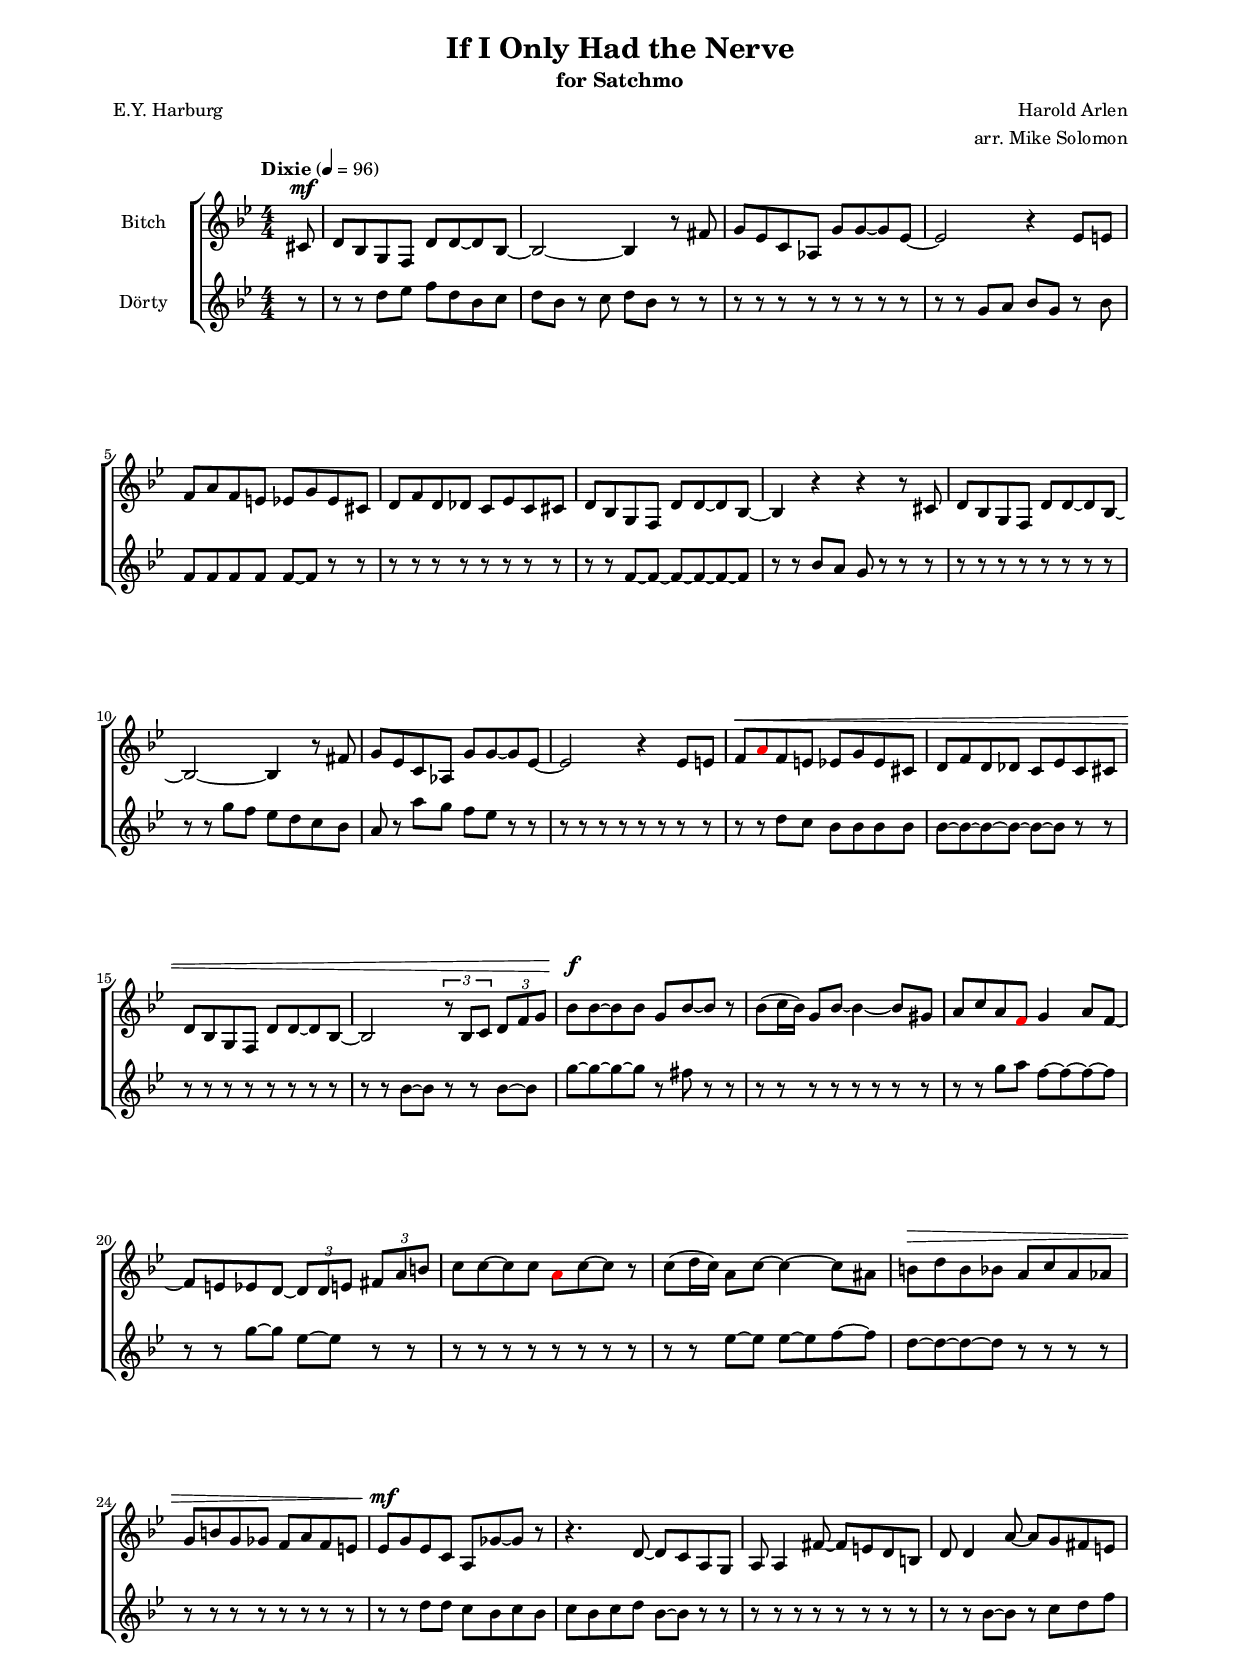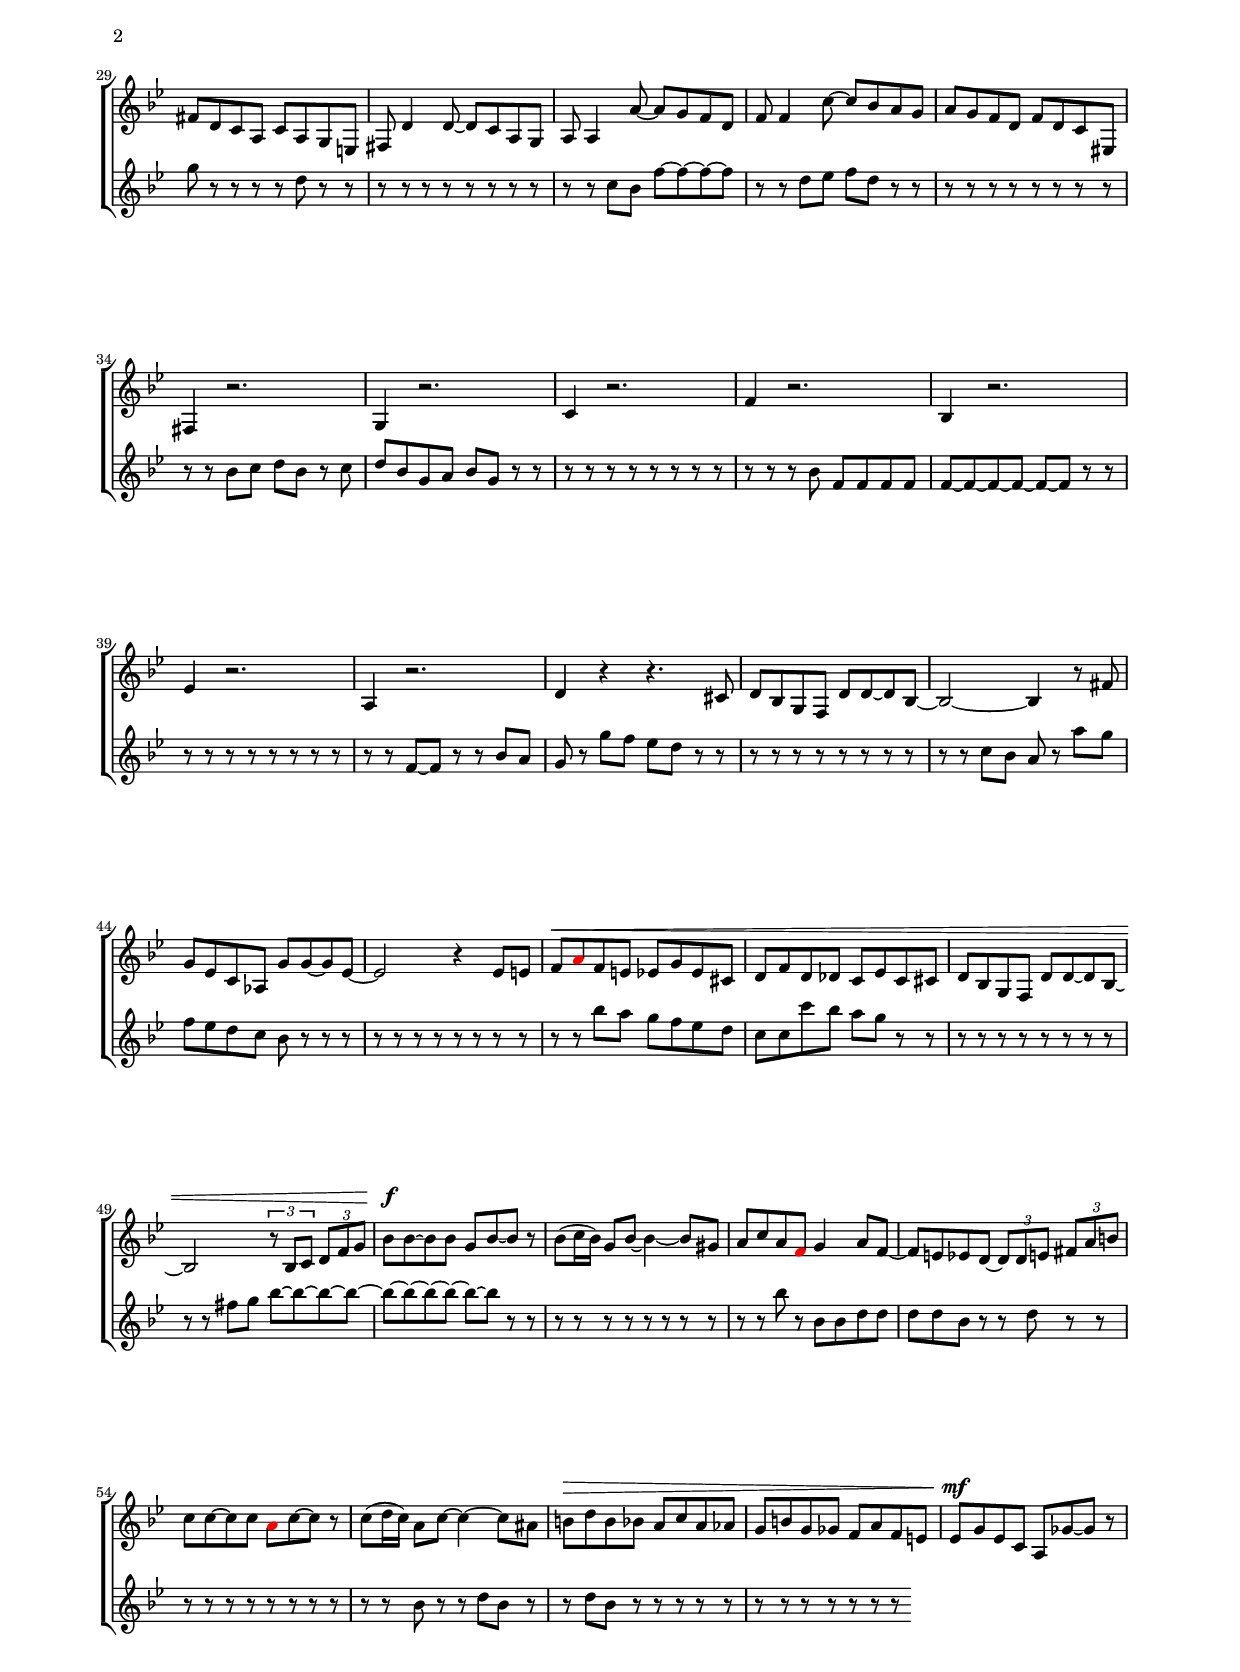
\version "2.19.0"
\include "defs-devel.ly"

marD = \markup \null
elsD = \markup \null
mikD = \markup \null
rynZ = \markup \null
desD = \markup \null

#(set-global-staff-size 15.87)
autoBeamInstruction = \autoBeamOn

solo = \markup \italic "solo"
psolo = \markup \italic "(solo)"
skat = \markup \italic "sit skat"
shoot = \markup \italic "SYT"

\header {
  title = "If I Only Had the Nerve"
  subtitle = "for Satchmo"
  %title = "Somewhere Over the Rainbow"
  composer = "Harold Arlen"
  poet = "E.Y. Harburg"
  arranger = "arr. Mike Solomon"
  %arranger = "arr. (anon)"
}
\paper {
  #(define fonts
    (set-global-fonts
    #:music "lilyjazz"
    #:brace "lilyjazz"
    #:roman "LilyJAZZText"
    #:sans "LilyJAZZChord"
    #:factor (/ staff-height pt 20)
  ))
  ragged-right = ##f
  left-margin = 0.75\in
  right-margin = 0.75\in
  %top-margin = 0.5\in
  bottom-margin = 0.6\in
  ragged-last-bottom = ##f
  %max-systems-per-page = #2
  %oddHeaderMarkup = "FIRST FULL DRAFT 20.10.14 4:44"
  %evenHeaderMarkup = "FIRST FULL DRAFT 20.10.14 4:44"
}


#(ly:set-option 'point-and-click #f)

#(set-global-staff-size 15.87)

railroad =  {
  \once \override BreathingSign.text = \markup \musicglyph #"scripts.caesura.straight"
  \breathe
}
myred = \once \override NoteHead #'color = #red

php = \once \override Hairpin.stencil = #(parenthesize-callback ly:hairpin::print)

\paper {
  footnote-separator-markup = \markup { \column { " "\override #`(span-factor . 1/5) { \draw-hline } }}
  footnote-padding = 1\mm
  top-system-spacing = #'((basic-distance . 1) (minimum-distance . 0) (padding . 1) (stretchability . 40))
  bottom-system-spacing = #'((basic-distance . 1) (minimum-distance . 0) (padding . 1) (stretchability . 50))
  ragged-right = ##f
}

prefatoryMatter = {
  \key bes \major
  \autoBeamInstruction
  \time 4/4
}

scorePrefatoryMatter = {
  \prefatoryMatter
  \partial 8
}

midiPrefatoryMatter = {
  \prefatoryMatter
  \partial 8
}

theme = \relative c {
  cis8-\tag #'first \mf |
  d8 bes8 g8 f8 d'8 d8 ~ d8 bes8 ~ |
  bes2 ~ bes4 r8 fis'8 |
  g8 ees8 c8 aes8 g'8 g8 ~ g8 ees8 ~ |
  ees2 r4 ees8 e8 |
  f8-\tag #'second \< \tag #'second { \rred } a8 f8 e8 ees8 g8 ees8 cis8 |
  d8 f8 d8 des8 c8 ees8 c8 cis8 |
  d8 bes8 g8 f8 d'8 d8 ~ d8 bes8 ~ |
  \tag #'first { bes4 }
  \tag #'second { bes2 }
}

marks = {
  \tempo "Dixie" 4=96
  \time 4/4
  \partial 8 s8
  \repeat unfold 25 { s1 }
}

soprano = \transpose c c {
  \transpose c c' \removeWithTag #'second \theme
  r4 r4 r8
  \transpose c c' \removeWithTag #'first \theme
  \relative c' {
    \times 2/3 { r8 bes c } \times 2/3 { d f g } |
    bes8\f bes8 ~ bes8 bes8 g8 bes8 ~ bes8 r8 |
    bes8 ( c16 bes ) g8 bes8 ~ bes4 ~ bes8 gis8 |
    a8 c8 a8 \rred f8 g4 a8 f8 ~ |
    f8 e8 ees8 d8 ~ \times 2/3 { d d e } \times 2/3 { fis a b } |
    c8 c8 ~ c8 c8 \rred a8 c8 ~ c8 r8 |
    c8 ( d16 c ) a8 c8 ~ c4 ~ c8 ais8 |
    b8\> d8 b8 bes8 a8 c8 a8 aes8 |
    g8 b8 g8 ges8 f8 a8 f8 e8 |
    ees8\mf g8 ees8 c8 a8 ges'8 ~ ges8 r8 |
    r4. d8 ~ d c a g |
    a a4 fis'8 ~ fis e d b |
    d d4 a'8 ~ a g fis e |
    fis d c a c a g e |
    fis d'4 d8 ~ d c a g |
    a a4 a'8 ~ a g f d |
    f f4 c'8 ~ c bes a g |
    a g f d f d c eis, |
    fis4 r2. |
    g4 r2. |
    c4 r2. |
    f4 r2. |
    bes,4 r2. |
    ees4 r2. |
    a,4 r2. |
    d4 r4 r4. 
  }
  \transpose c c' \removeWithTag #'first \theme
  \relative c' {
      \times 2/3 { r8 bes c } \times 2/3 { d f g } |
      bes8\f bes8 ~ bes8 bes8 g8 bes8 ~ bes8 r8 |
      bes8 ( c16 bes ) g8 bes8 ~ bes4 ~ bes8 gis8 |
      a8 c8 a8 \rred f8 g4 a8 f8 ~ |
      f8 e8 ees8 d8 ~ \times 2/3 { d d e } \times 2/3 { fis a b } |
      c8 c8 ~ c8 c8 \rred a8 c8 ~ c8 r8 |
      c8 ( d16 c ) a8 c8 ~ c4 ~ c8 ais8 |
      b8\> d8 b8 bes8 a8 c8 a8 aes8 |
      g8 b8 g8 ges8 f8 a8 f8 e8 |
      ees8\mf g8 ees8 c8 a8 ges'8 ~ ges8 r8 |
  }
}

sopranoWords = \lyricmode {
}

test = {
  \transpose g g { r8 r8 r8 d''8 ees''8 f''8 d''8 bes'8 c''8 d''8 bes'8 r8 c''8 d''8 bes'8 r8 r8 r8 r8 r8 r8 r8 r8 r8 r8 r8 r8 g'8 a'8 bes'8 g'8 r8 bes'8 f'8 f'8 f'8 f'8 f'8 ~ f'8 r8 r8 r8 r8 r8 r8 r8 r8 r8 r8 r8 r8 f'8 ~ f'8 ~ f'8 ~ f'8 ~ f'8 ~ f'8 r8 r8 bes'8 a'8 g'8 r8 r8 r8 r8 r8 r8 r8 r8 r8 r8 r8 r8 r8 g''8 f''8 ees''8 d''8 c''8 bes'8 a'8 r8 a''8 g''8 f''8 ees''8 r8 r8 r8 r8 r8 r8 r8 r8 r8 r8 r8 r8 d''8 c''8 bes'8 bes'8 bes'8 bes'8 bes'8 ~ bes'8 ~ bes'8 ~ bes'8 ~ bes'8 ~ bes'8 r8 r8 r8 r8 r8 r8 r8 r8 r8 r8 r8 r8 bes'8 ~ bes'8 r8 r8 bes'8 ~ bes'8 g''8 ~ g''8 ~ g''8 ~ g''8 r8 fis''8 r8 r8 r8 r8 r8 r8 r8 r8 r8 r8 r8 r8 g''8 a''8 f''8 ~ f''8 ~ f''8 ~ f''8 r8 r8 g''8 ~ g''8 ees''8 ~ ees''8 r8 r8 r8 r8 r8 r8 r8 r8 r8 r8 r8 r8 ees''8 ~ ees''8 ees''8 ~ ees''8 f''8 ~ f''8 d''8 ~ d''8 ~ d''8 ~ d''8 r8 r8 r8 r8 r8 r8 r8 r8 r8 r8 r8 r8 r8 r8 d''8 d''8 c''8 bes'8 c''8 bes'8 c''8 bes'8 c''8 d''8 bes'8 ~ bes'8 r8 r8 r8 r8 r8 r8 r8 r8 r8 r8 r8 r8 bes'8 ~ bes'8 r8 c''8 d''8 f''8 g''8 r8 r8 r8 r8 d''8 r8 r8 r8 r8 r8 r8 r8 r8 r8 r8 r8 r8 c''8 bes'8 f''8 ~ f''8 ~ f''8 ~ f''8 r8 r8 d''8 ees''8 f''8 d''8 r8 r8 r8 r8 r8 r8 r8 r8 r8 r8 r8 r8 bes'8 c''8 d''8 bes'8 r8 c''8 d''8 bes'8 g'8 a'8 bes'8 g'8 r8 r8 r8 r8 r8 r8 r8 r8 r8 r8 r8 r8 r8 bes'8 f'8 f'8 f'8 f'8 f'8 ~ f'8 ~ f'8 ~ f'8 ~ f'8 ~ f'8 r8 r8 r8 r8 r8 r8 r8 r8 r8 r8 r8 r8 f'8 ~ f'8 r8 r8 bes'8 a'8 g'8 r8 g''8 f''8 ees''8 d''8 r8 r8 r8 r8 r8 r8 r8 r8 r8 r8 r8 r8 c''8 bes'8 a'8 r8 a''8 g''8 f''8 ees''8 d''8 c''8 bes'8 r8 r8 r8 r8 r8 r8 r8 r8 r8 r8 r8 r8 r8 bes''8 a''8 g''8 f''8 ees''8 d''8 c''8 c''8 c'''8 bes''8 a''8 g''8 r8 r8 r8 r8 r8 r8 r8 r8 r8 r8 r8 r8 fis''8 g''8 bes''8 ~ bes''8 ~ bes''8 ~ bes''8 ~ bes''8 ~ bes''8 ~ bes''8 ~ bes''8 ~ bes''8 ~ bes''8 r8 r8 r8 r8 r8 r8 r8 r8 r8 r8 r8 r8 bes''8 r8 bes'8 bes'8 d''8 d''8 d''8 d''8 bes'8 r8 r8 d''8 r8 r8 r8 r8 r8 r8 r8 r8 r8 r8 r8 r8 bes'8 r8 r8 d''8 bes'8 r8 r8 d''8 bes'8 r8 r8 r8 r8 r8 r8 r8 r8 r8 r8 r8 r8 }
}


\score {
  \new ChoirStaff <<
    \new Staff \with { instrumentName = \bitchName %shortInstrumentName = #"M."
} <<
      \new Voice = "soprano" { << { \numericTimeSignature
	\scorePrefatoryMatter
        \soprano
      } {
	\scorePrefatoryMatter
        \marks
      } >> }
      \new Lyrics \lyricsto "soprano" {
        \sopranoWords
      }
    >>
    \new Staff \with { instrumentName = \dortyName %shortInstrumentName = #"E."
} <<
      \new Voice = "mezzo" { \numericTimeSignature
	\scorePrefatoryMatter
        \test
      }
    >>
  >>
  \midi{}
  \layout {
    \context {
      \Voice
      \override TextScript #'layer = #6
      \override NoteHead #'layer = #7
      \override Glissando #'breakable = ##t
      \override TupletNumber #'breakable = ##t
      \override TupletBracket #'breakable = ##t
      \override DynamicLineSpanner.direction = #UP
      \remove "Forbid_line_break_engraver"
    }
    \context {
      \Staff
      %\consists "Metronome_mark_engraver"
      \override TimeSignature #'style = #'numbered
      \override StaffSymbol #'layer = #4
      \override TimeSignature #'layer = #3
      \override TimeSignature #'whiteout = ##t
    }
    \context {
      \Lyrics
      %\override LyricText #'whiteout = ##t
      \override LyricText #'layer = #6
    }
    \context {
      \Score
      %\remove "Metronome_mark_engraver"
      \override NonMusicalPaperColumn #'allow-loose-spacing = ##f
    }
  }
}
